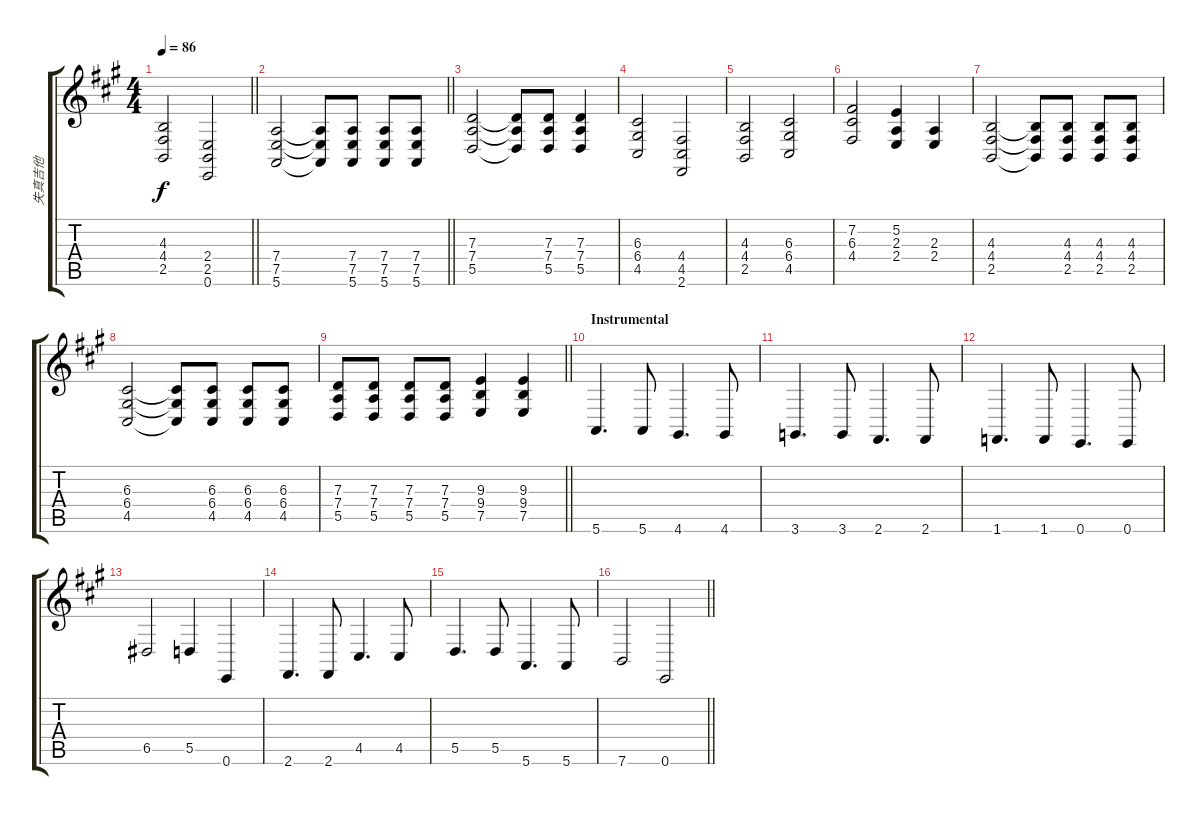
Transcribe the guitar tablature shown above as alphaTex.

\track ("失真吉他" "失真吉他") {instrument cello}
\staff {score tabs}
\tuning (E4 B3 G3 D3 A2 E2) {hide}
\ts (4 4)
\tempo 86
\clef g2
\barLineRight lightlight
\ks a
(4.3 4.4 2.5).2{dy f} (2.4 2.5 0.6).2 |
\section ("" "")
\barLineRight lightlight
(7.4 7.5 5.6).2 (7.4{t} 7.5{t} 5.6{t}).8 (7.4 7.5 5.6).8 (7.4 7.5 5.6).8 (7.4 7.5 5.6).8 |
(7.3 7.4 5.5).2 (7.3{t} 7.4{t} 5.5{t}).8 (7.3 7.4 5.5).8 (7.3 7.4 5.5).4 |
(6.3 6.4 4.5).2 (4.4 4.5 2.6).2 |
(4.3 4.4 2.5).2 (6.3 6.4 4.5).2 |
(7.2 6.3 4.4).2 (5.2 2.3 2.4).4 (2.3 2.4).4 |
(4.3 4.4 2.5).2 (4.3{t} 4.4{t} 2.5{t}).8 (4.3 4.4 2.5).8 (4.3 4.4 2.5).8 (4.3 4.4 2.5).8 |
(6.3 6.4 4.5).2 (6.3{t} 6.4{t} 4.5{t}).8 (6.3 6.4 4.5).8 (6.3 6.4 4.5).8 (6.3 6.4 4.5).8 |
\barLineRight lightlight
(7.3 7.4 5.5).8 (7.3 7.4 5.5).8 (7.3 7.4 5.5).8 (7.3 7.4 5.5).8 (9.3 9.4 7.5).4 (9.3 9.4 7.5).4 |
\section ("" "Instrumental")
5.6.4{d} 5.6.8 4.6.4{d} 4.6.8 |
3.6.4{d} 3.6.8 2.6.4{d} 2.6.8 |
1.6.4{d} 1.6.8 0.6.4{d} 0.6.8 |
6.5.2 5.5.4 0.6.4 |
2.6.4{d} 2.6.8 4.5.4{d} 4.5.8 |
5.5.4{d} 5.5.8 5.6.4{d} 5.6.8 |
\barLineRight lightlight
7.6.2 0.6.2
